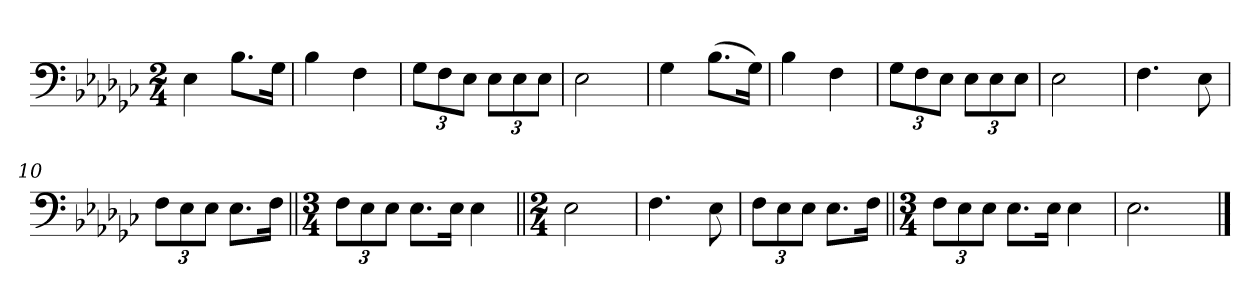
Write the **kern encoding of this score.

**kern
*part1
*staff1
*clefF4
*k[b-e-a-d-g-c-]
*M2/4
=1
4E-\
8.B-\L
16G-\Jk
=2
4B-\
4F\
=3
12G-\L
12F\
12E-\J
12E-\L
12E-\
12E-\J
=4
2E-\
=5
4G-\
(8.B-\L
16G-\Jk)
=6
4B-\
4F\
=7
12G-\L
12F\
12E-\J
12E-\L
12E-\
12E-\J
=8
2E-\
=9
4.F\
8E-\
=10
12F\L
12E-\
12E-\J
8.E-\L
16F\Jk
=11||
*M3/4
12F\L
12E-\
12E-\J
8.E-\L
16E-\Jk
4E-\
=12||
*M2/4
2E-\
=13
4.F\
8E-\
=14
12F\L
12E-\
12E-\J
8.E-\L
16F\Jk
=15||
*M3/4
12F\L
12E-\
12E-\J
8.E-\L
16E-\Jk
4E-\
=16
2.E-\
==
*-
